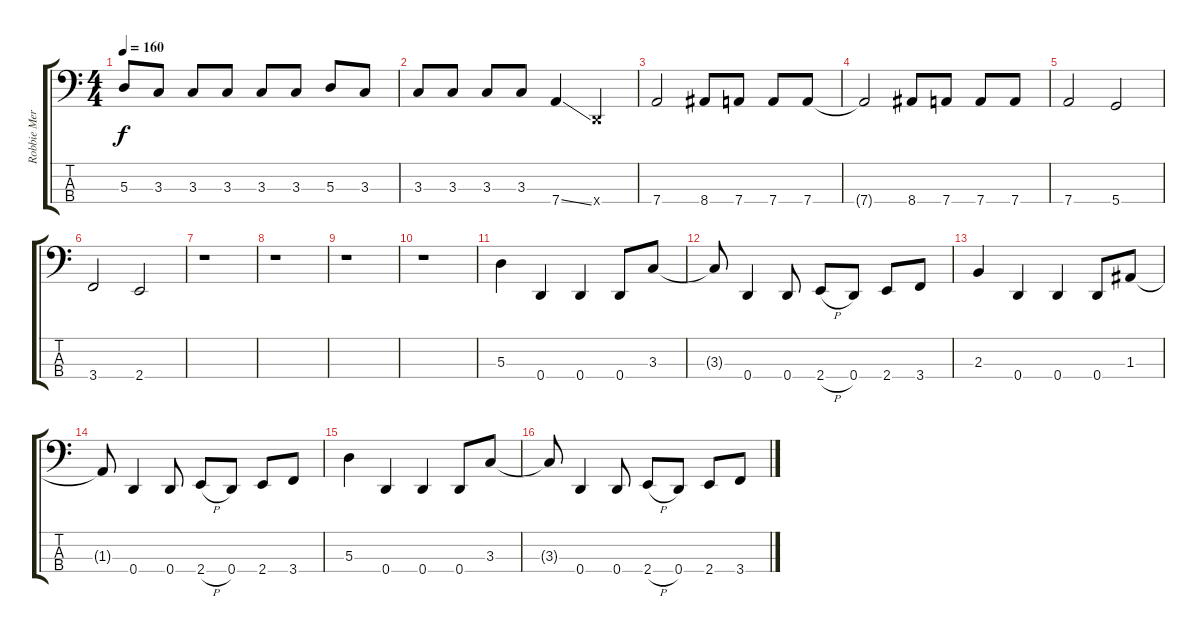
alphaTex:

\track ("Robbie Merrill" "Robbie Mer") {instrument electricbasspick}
\staff {score tabs}
\tuning (G2 D2 A1 D1) {hide}
\ts (4 4)
\tempo 160
\clef f4
\ks c
5.3.8{dy f} 3.3.8 3.3.8 3.3.8 3.3.8 3.3.8 5.3.8 3.3.8 |
3.3.8 3.3.8 3.3.8 3.3.8 7.4{ss}.4 0.4{x}.4 |
7.4.2 8.4.8 7.4.8 7.4.8 7.4.8 |
7.4{t}.2 8.4.8 7.4.8 7.4.8 7.4.8 |
7.4.2 5.4.2 |
3.4.2 2.4.2 |
r.1 |
r.1 |
r.1 |
r.1 |
5.3.4 0.4.4 0.4.4 0.4.8 3.3.8 |
3.3{t}.8 0.4.4 0.4.8 2.4{h}.8 0.4.8 2.4.8 3.4.8 |
2.3.4 0.4.4 0.4.4 0.4.8 1.3.8 |
1.3{t}.8 0.4.4 0.4.8 2.4{h}.8 0.4.8 2.4.8 3.4.8 |
5.3.4 0.4.4 0.4.4 0.4.8 3.3.8 |
3.3{t}.8 0.4.4 0.4.8 2.4{h}.8 0.4.8 2.4.8 3.4.8
